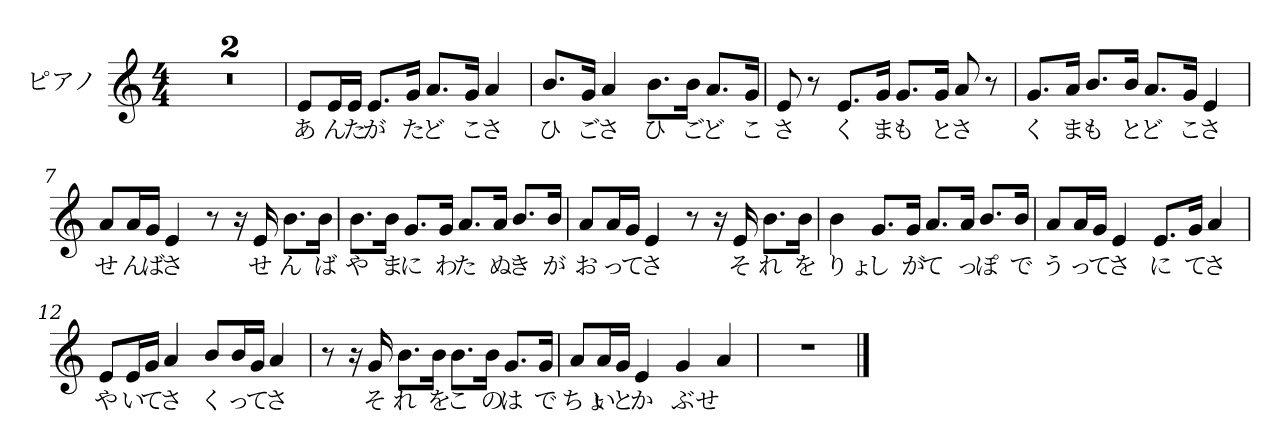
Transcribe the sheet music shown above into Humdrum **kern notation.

**kern	**text
*part1	*part1
*staff1	*staff1
*I"ピアノ	*
*clefG2	*
*k[]	*
*M4/4	*
*MM108	*
=1	=1
1r	.
=2	=2
1r	.
=3	=3
!	!LO:LY:b
8e/L	あ
!	!LO:LY:b
16e/L	ん
!	!LO:LY:b
16e/JJ	た
!	!LO:LY:b
8.e/L	が
!	!LO:LY:b
16g/Jk	た
!	!LO:LY:b
8.a/L	ど
!	!LO:LY:b
16g/Jk	こ
!	!LO:LY:b
4a/	さ
=4	=4
!	!LO:LY:b
8.b/L	ひ
!	!LO:LY:b
16g/Jk	ご
!	!LO:LY:b
4a/	さ
!	!LO:LY:b
8.b\L	ひ
!	!LO:LY:b
16b\Jk	ご
!	!LO:LY:b
8.a/L	ど
!	!LO:LY:b
16g/Jk	こ
=5	=5
!	!LO:LY:b
8e/	さ
8r	.
!	!LO:LY:b
8.e/L	く
!	!LO:LY:b
16g/Jk	ま
!	!LO:LY:b
8.g/L	も
!	!LO:LY:b
16g/Jk	と
!	!LO:LY:b
8a/	さ
8r	.
=6	=6
!	!LO:LY:b
8.g/L	く
!	!LO:LY:b
16a/Jk	ま
!	!LO:LY:b
8.b/L	も
!	!LO:LY:b
16b/Jk	と
!	!LO:LY:b
8.a/L	ど
!	!LO:LY:b
16g/Jk	こ
!	!LO:LY:b
4e/	さ
!!LO:LB:g=z
=7	=7
!	!LO:LY:b
8a/L	せ
!	!LO:LY:b
16a/L	ん
!	!LO:LY:b
16g/JJ	ば
!	!LO:LY:b
4e/	さ
8r	.
16r	.
!	!LO:LY:b
16e/	せ
!	!LO:LY:b
8.b\L	ん
!	!LO:LY:b
16b\Jk	ば
=8	=8
!	!LO:LY:b
8.b\L	や
!	!LO:LY:b
16b\Jk	ま
!	!LO:LY:b
8.g/L	に
!	!LO:LY:b
16g/Jk	わ
!	!LO:LY:b
8.a/L	た
!	!LO:LY:b
16a/Jk	ぬ
!	!LO:LY:b
8.b/L	き
!	!LO:LY:b
16b/Jk	が
=9	=9
!	!LO:LY:b
8a/L	お
!	!LO:LY:b
16a/L	っ
!	!LO:LY:b
16g/JJ	て
!	!LO:LY:b
4e/	さ
8r	.
16r	.
!	!LO:LY:b
16e/	そ
!	!LO:LY:b
8.b\L	れ
!	!LO:LY:b
16b\Jk	を
=10	=10
!	!LO:LY:b
4b\	りょ
!	!LO:LY:b
8.g/L	し
!	!LO:LY:b
16g/Jk	が
!	!LO:LY:b
8.a/L	て
!	!LO:LY:b
16a/Jk	っ
!	!LO:LY:b
8.b/L	ぽ
!	!LO:LY:b
16b/Jk	で
!!LO:LB:g=z
=11	=11
!	!LO:LY:b
8a/L	う
!	!LO:LY:b
16a/L	っ
!	!LO:LY:b
16g/JJ	て
!	!LO:LY:b
4e/	さ
!	!LO:LY:b
8.e/L	に
!	!LO:LY:b
16g/Jk	て
!	!LO:LY:b
4a/	さ
=12	=12
!	!LO:LY:b
8e/L	や
!	!LO:LY:b
16e/L	い
!	!LO:LY:b
16g/JJ	て
!	!LO:LY:b
4a/	さ
!	!LO:LY:b
8b/L	く
!	!LO:LY:b
16b/L	っ
!	!LO:LY:b
16g/JJ	て
!	!LO:LY:b
4a/	さ
=13	=13
8r	.
16r	.
!	!LO:LY:b
16g/	そ
!	!LO:LY:b
8.b\L	れ
!	!LO:LY:b
16b\Jk	を
!	!LO:LY:b
8.b\L	こ
!	!LO:LY:b
16b\Jk	の
!	!LO:LY:b
8.g/L	は
!	!LO:LY:b
16g/Jk	で
=14	=14
!	!LO:LY:b
8a/L	ちょ
!	!LO:LY:b
16a/L	い
!	!LO:LY:b
16g/JJ	と
!	!LO:LY:b
4e/	か
!	!LO:LY:b
4g/	ぶ
!	!LO:LY:b
4a/	せ
=15	=15
1r	.
==	==
*-	*-
